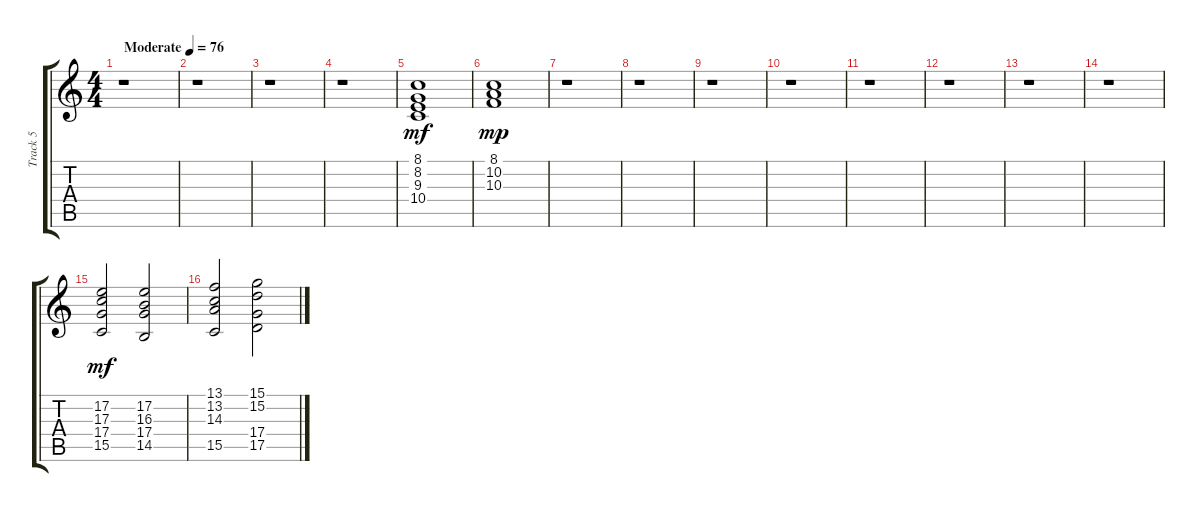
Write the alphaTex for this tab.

\track ("Track 5" "Track 5") {instrument percussiveorgan}
\staff {score tabs}
\tuning (E4 B3 G3 D3 A2 E2) {hide}
\ts (4 4)
\tempo (76 "Moderate")
\clef g2
\ks c
r.1{dy mf instrument percussiveorgan} |
r.1 |
r.1 |
r.1 |
(8.1 8.2 9.3 10.4).1 |
(8.1 10.2 10.3).1{dy mp} |
r.1 |
r.1 |
r.1 |
r.1 |
r.1 |
r.1 |
r.1 |
r.1 |
(17.2 17.3 17.4 15.5).2{dy mf} (17.2 16.3 17.4 14.5).2 |
(13.1 13.2 14.3 15.5).2 (15.1 15.2 17.4 17.5).2
